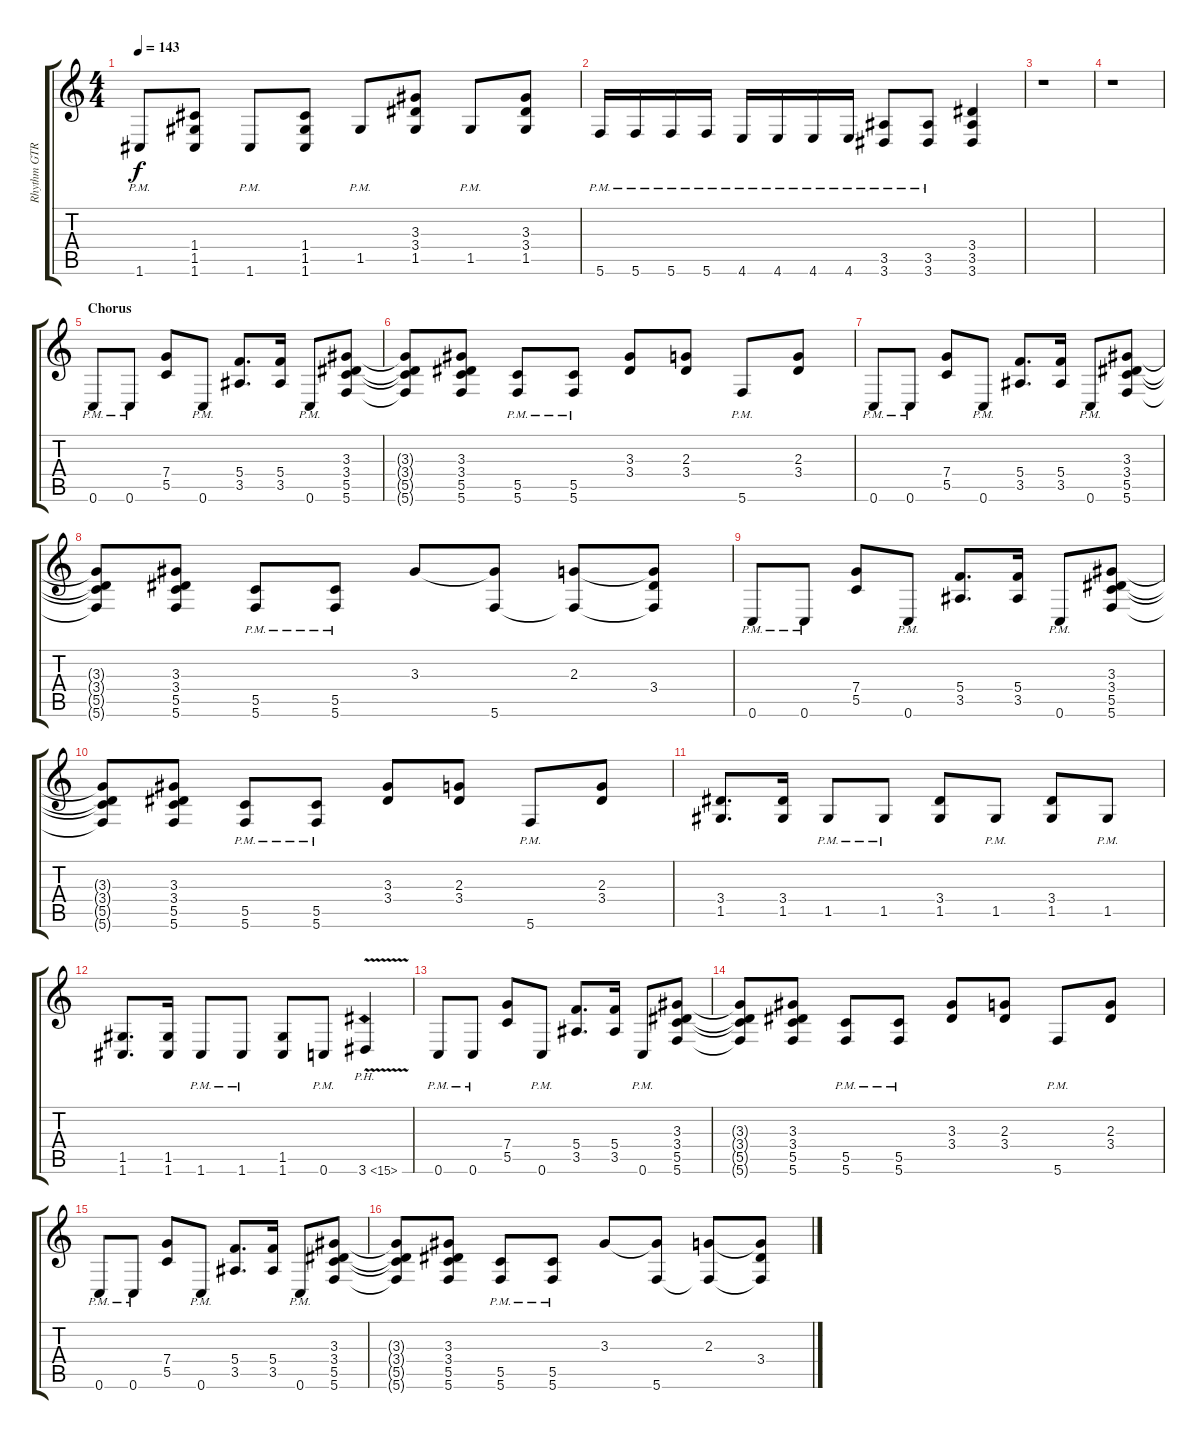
\track ("Rhythm GTR 1" "Rhythm GTR") {instrument overdrivenguitar}
\staff {score tabs}
\tuning (D4 A3 F3 C3 G2 C2) {hide}
\ts (4 4)
\tempo 143
\clef g2
\ks aminor
1.6{pm}.8{dy f} (1.4 1.5 1.6).8 1.6{pm}.8 (1.4 1.5 1.6).8 1.5{pm}.8 (3.3 3.4 1.5).8 1.5{pm}.8 (3.3 3.4 1.5).8 |
5.6{pm}.16 5.6{pm}.16 5.6{pm}.16 5.6{pm}.16 4.6{pm}.16 4.6{pm}.16 4.6{pm}.16 4.6{pm}.16 (3.5{pm} 3.6{pm}).8 (3.5{pm} 3.6{pm}).8 (3.4 3.5 3.6).4 |
r.1 |
r.1 |
\section ("" "Chorus")
0.6{pm}.8 0.6{pm}.8 (7.4 5.5).8 0.6{pm}.8 (5.4 3.5).8{d} (5.4 3.5).16 0.6{pm}.8 (3.3 3.4 5.5 5.6).8 |
(3.3{t} 3.4{t} 5.5{t} 5.6{t}).8 (3.3 3.4 5.5 5.6).8 (5.5{pm} 5.6{pm}).8 (5.5{pm} 5.6{pm}).8 (3.3 3.4).8 (2.3 3.4).8 5.6{pm}.8 (2.3 3.4).8 |
0.6{pm}.8 0.6{pm}.8 (7.4 5.5).8 0.6{pm}.8 (5.4 3.5).8{d} (5.4 3.5).16 0.6{pm}.8 (3.3 3.4 5.5 5.6).8 |
(3.3{t} 3.4{t} 5.5{t} 5.6{t}).8 (3.3 3.4 5.5 5.6).8 (5.5{pm} 5.6{pm}).8 (5.5{pm} 5.6{pm}).8 3.3.8 (3.3{t} 5.6).8 (2.3 5.6{t}).8 (2.3{t} 3.4 5.6{t}).8 |
0.6{pm}.8 0.6{pm}.8 (7.4 5.5).8 0.6{pm}.8 (5.4 3.5).8{d} (5.4 3.5).16 0.6{pm}.8 (3.3 3.4 5.5 5.6).8 |
(3.3{t} 3.4{t} 5.5{t} 5.6{t}).8 (3.3 3.4 5.5 5.6).8 (5.5{pm} 5.6{pm}).8 (5.5{pm} 5.6{pm}).8 (3.3 3.4).8 (2.3 3.4).8 5.6{pm}.8 (2.3 3.4).8 |
(3.4 1.5).8{d} (3.4 1.5).16 1.5{pm}.8 1.5{pm}.8 (3.4 1.5).8 1.5{pm}.8 (3.4 1.5).8 1.5{pm}.8 |
(1.5 1.6).8{d} (1.5 1.6).16 1.6{pm}.8 1.6{pm}.8 (1.5 1.6).8 0.6{pm}.8 3.6{ph 12 v}.4 |
0.6{pm}.8 0.6{pm}.8 (7.4 5.5).8 0.6{pm}.8 (5.4 3.5).8{d} (5.4 3.5).16 0.6{pm}.8 (3.3 3.4 5.5 5.6).8 |
(3.3{t} 3.4{t} 5.5{t} 5.6{t}).8 (3.3 3.4 5.5 5.6).8 (5.5{pm} 5.6{pm}).8 (5.5{pm} 5.6{pm}).8 (3.3 3.4).8 (2.3 3.4).8 5.6{pm}.8 (2.3 3.4).8 |
0.6{pm}.8 0.6{pm}.8 (7.4 5.5).8 0.6{pm}.8 (5.4 3.5).8{d} (5.4 3.5).16 0.6{pm}.8 (3.3 3.4 5.5 5.6).8 |
(3.3{t} 3.4{t} 5.5{t} 5.6{t}).8 (3.3 3.4 5.5 5.6).8 (5.5{pm} 5.6{pm}).8 (5.5{pm} 5.6{pm}).8 3.3.8 (3.3{t} 5.6).8 (2.3 5.6{t}).8 (2.3{t} 3.4 5.6{t}).8
